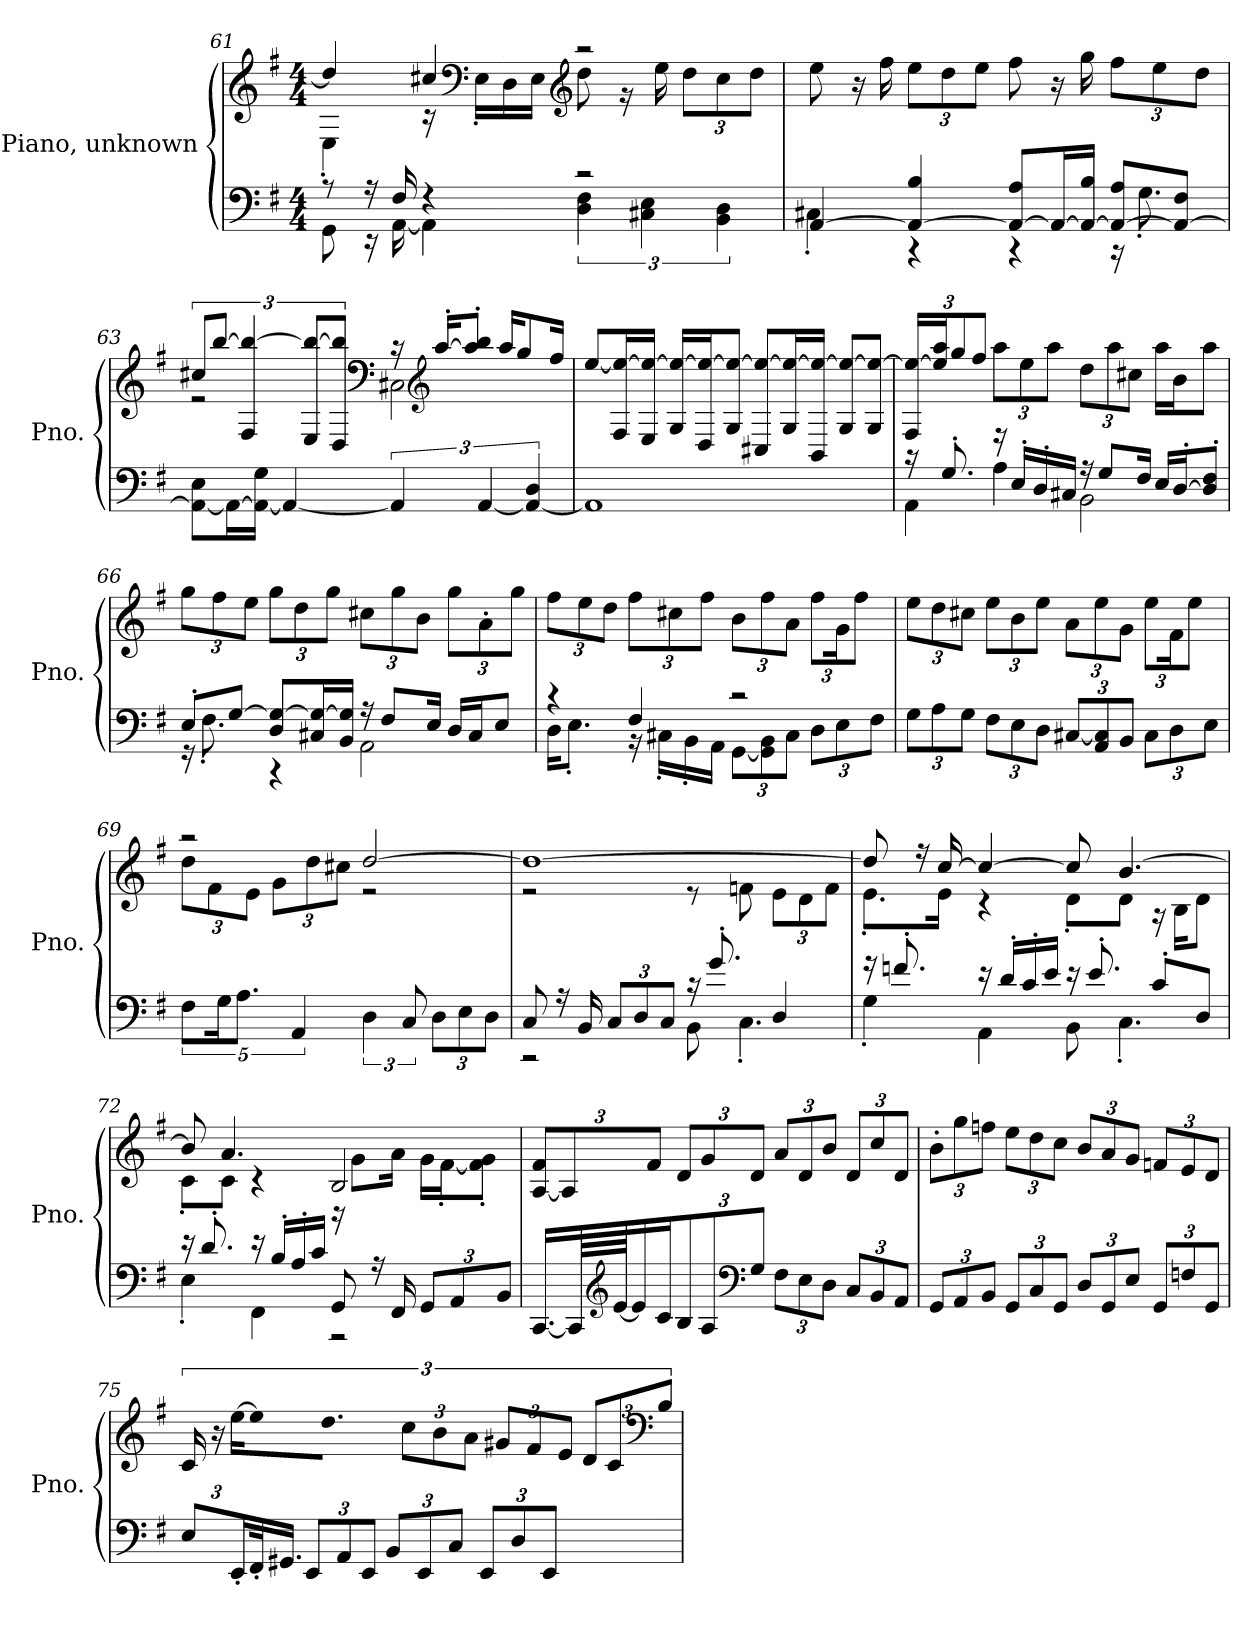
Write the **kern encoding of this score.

**kern	**kern
*part1	*part1
*staff2	*staff1
*I"Piano, unknown	*
*I'Pno.	*
!!LO:LB:g=z
*clefF4	*clefG2
*k[f#]	*k[f#]
*M4/4	*M4/4
=61	=61
*^	*^
8r	8GG\	4dd/]	4E'\
16r	16r	.	.
16F#/	[16AA\	.	.
4r	4AA\]	4cc#X/	16r
*	*	*clefF4	*
.	.	.	16E'\LL
.	.	.	16D\
.	.	.	16E\JJ
*	*	*clefG2	*
2r	6D\ 6F#\	2r	8dd\
.	.	.	16r
.	6C#X\ 6E\	.	.
.	.	.	16ee\
*	*	*	*Xbrackettup
.	.	.	12dd\L
.	6BB\ 6D\	.	12cc#\
.	.	.	12dd\J
*	*	*v	*v
=62	=62	=62
[4AA/	4C#X'\	8ee\
.	.	16r
.	.	16ff#\
4AA/_ 4B/	4r	12ee\L
.	.	12dd\
.	.	12ee\J
8AA/_ 8A/L	4r	8ff#\
16AA/L_	.	16r
16AA/_ 16B/JJ	.	16gg\
8AA/_ 8A/L	16r	12ff#\L
.	8.G'\	.
.	.	12ee\
8AA/_ 8F#/J	.	.
.	.	12dd\J
*v	*v	*
!!LO:PB:g=z
=63	=63
*	*brackettup
*	*^
8AA\_ 8E\L	12cc#X/L	2r
.	[12bb/J	.
16AA\L_	.	.
.	6F#/ 6bb/_	.
16AA\_ 16G\JJ	.	.
4AA/_	.	.
.	12E/ 12bb/_L	.
.	12D/ 12bb/]J	.
*	*clefF4	*
6AA/]	16r	2C#X\
*	*clefG2	*
.	[16aa'/KL	.
.	8aa/]' 8bb/'J	.
[6AA/	.	.
.	16aa/KL	.
.	8gg/	.
6AA/_ 6D/	.	.
.	16ff#/Jk	.
*	*v	*v
=64	=64
1AA]	[8ee/L
.	16F#/ 16ee/_L
.	16E/ 16ee/_JJ
.	16G/ 16ee/_LL
.	16D/ 16ee/_J
.	8G/ 8ee/_J
.	8C#X/ 8ee/_L
.	16G/ 16ee/_L
.	16BB/ 16ee/_JJ
.	8G/ 8ee/_L
.	8G/ 8ee/_J
!!LO:LB:g=z
=65	=65
*^	*
*	*	*Xbrackettup
16r	4AA\	24F#/ 24ee/_LL
.	.	24ee/] 24aa/J
8.G'/	.	.
.	.	12gg/
.	.	12ff#/J
16r	4A\	12aa\L
16E'/LL	.	.
.	.	12ee\
16D'/	.	.
.	.	12aa\J
16C#X/JJ	.	.
16r	2BB\	12dd\L
8G/L	.	.
.	.	12aa\
.	.	12cc#X\J
16F#/Jk	.	.
16E/LL	.	16aa\LL
[16D'/J	.	16b\J
8D/]' 8F#/'J	.	8aa\J
=66	=66	=66
8E'/L	16r	12gg\L
.	8.F#'\	.
.	.	12ff#\
[8G/J	.	.
.	.	12ee\J
8D/ 8G/_L	4r	12gg\L
.	.	12dd\
16C#X/ 16G/_L	.	.
.	.	12gg\J
16BB/ 16G/]JJ	.	.
16r	2AA\	12cc#X\L
8F#/L	.	.
.	.	12gg\
.	.	12b\J
16E/Jk	.	.
16D/LL	.	12gg\L
16C#/J	.	.
.	.	12a'\
8E/J	.	.
.	.	12gg\J
!!LO:LB:g=z
=67	=67	=67
4r	16D\KL	12ff#\L
.	8.E'\J	.
.	.	12ee\
.	.	12dd\J
4F#/	16r	12ff#\L
.	16C#X'\LL	.
.	.	12cc#X\
.	16BB'\	.
.	.	12ff#\J
.	16AA\JJ	.
*	*Xbrackettup	*
2r	[12GG\L	12b\L
.	12GG\] 12BB\	12ff#\
.	12C#\J	12a\J
.	12D\L	12ff#\L
.	12E\	24g\K
.	.	8ff#\J
.	12F#\J	.
*v	*v	*
=68	=68
12G\L	12ee\L
12A\	12dd\
12G\J	12cc#X\J
12F#\L	12ee\L
12E\	12b\
12D\J	12ee\J
[12C#X/L	12a\L
12AA/ 12C#/]	12ee\
12BB/J	12g\J
12C#\L	12ee\L
12D\	24f#\K
.	8ee\J
12E\J	.
=69	=69
*brackettup	*
*	*^
10F#\L	2r	12dd\L
.	.	12f#\
20G\K	.	.
10.A\J	.	.
.	.	12e\J
.	.	12g\L
5AA/	.	.
.	.	12dd\
.	.	12cc#X\J
6D\	[2dd/	2r
12C/	.	.
*Xbrackettup	*	*
12D\L	.	.
12E\	.	.
12D\J	.	.
!!LO:LB:g=z	!!
=70	=70	=70
*^	*	*
8C/	2r	1dd_	2r
16r	.	.	.
16BB/	.	.	.
12C/L	.	.	.
12D/	.	.	.
12C/J	.	.	.
16r	8BB\	.	8r
8.g'/	.	.	.
.	4.C'\	.	8fn\
4D/	.	.	12e\L
.	.	.	12d\
.	.	.	12f\J
=71	=71	=71	=71
16r	4G'\	8dd/]	8.e'\L
8.fn'/	.	.	.
.	.	16r	.
.	.	[16cc/	16e\Jk
16r	4AA\	4cc/_	4r
16d'/LL	.	.	.
16c'/	.	.	.
16e/JJ	.	.	.
16r	8BB\	8cc/]	8d'\L
8.e'/	.	.	.
.	4.C'\	[4.b/	8d\J
8c'/L	.	.	16r
.	.	.	16B\KL
8D/J	.	.	8d\J
!!LO:LB:g=z	!!
=72	=72	=72	=72
16r	4E'\	8b/]	8c'\L
8.d'/	.	.	.
.	.	4.a/	8c\J
16r	4FF#\	.	4r
16B'/LL	.	.	.
16A'/	.	.	.
16c/JJ	.	.	.
8GG/	2r	2B/	16r
.	.	.	8g\L
16r	.	.	.
16FF#/	.	.	16a\Jk
12GG/L	.	.	16g\LL
.	.	.	[16f#'\J
12AA/	.	.	.
.	.	.	8f#\]' 8g\'J
12BB/J	.	.	.
*v	*v	*	*
*	*v	*v
=73	=73
[16.CC/LL	[12A/ 12f#/L
.	12A/]
64CC/LL]	.
*clefG2	*
[64e/JJ	.
16e/]	.
.	12f#/J
16c/J	.
12B/	12d/L
12A/	12g/
*clefF4	*
12G/J	12d/J
12F#\L	12a/L
12E\	12d/
12D\J	12b/J
12C/L	12d/L
12BB/	12cc/
12AA/J	12d/J
!!LO:LB:g=z
=74	=74
12GG/L	12b'\L
12AA/	12gg\
12BB/J	12ffn\J
12GG/L	12ee\L
12C/	12dd\
12GG/J	12cc\J
12D/L	12b/L
12GG/	12a/
12E/J	12g/J
12GG/L	12fn/L
12Fn/	12e/
12GG/J	12d/J
=75	=75
*	*brackettup
12E/L	24c/
.	24r
24EE'/L	[24ee\LL
32FF#'/K	32ee\K]
16.GG#X/JJ	16.dd\JJ
*	*Xbrackettup
12EE/L	12cc\L
12AA/	12b\
12EE/J	12a\J
12BB/L	12g#X/L
12EE/	12f#/
12C/J	12e/J
12EE/L	12d/L
12D/	12c/
*	*clefF4
12EE/J	12B/J
=	=
*-	*-
